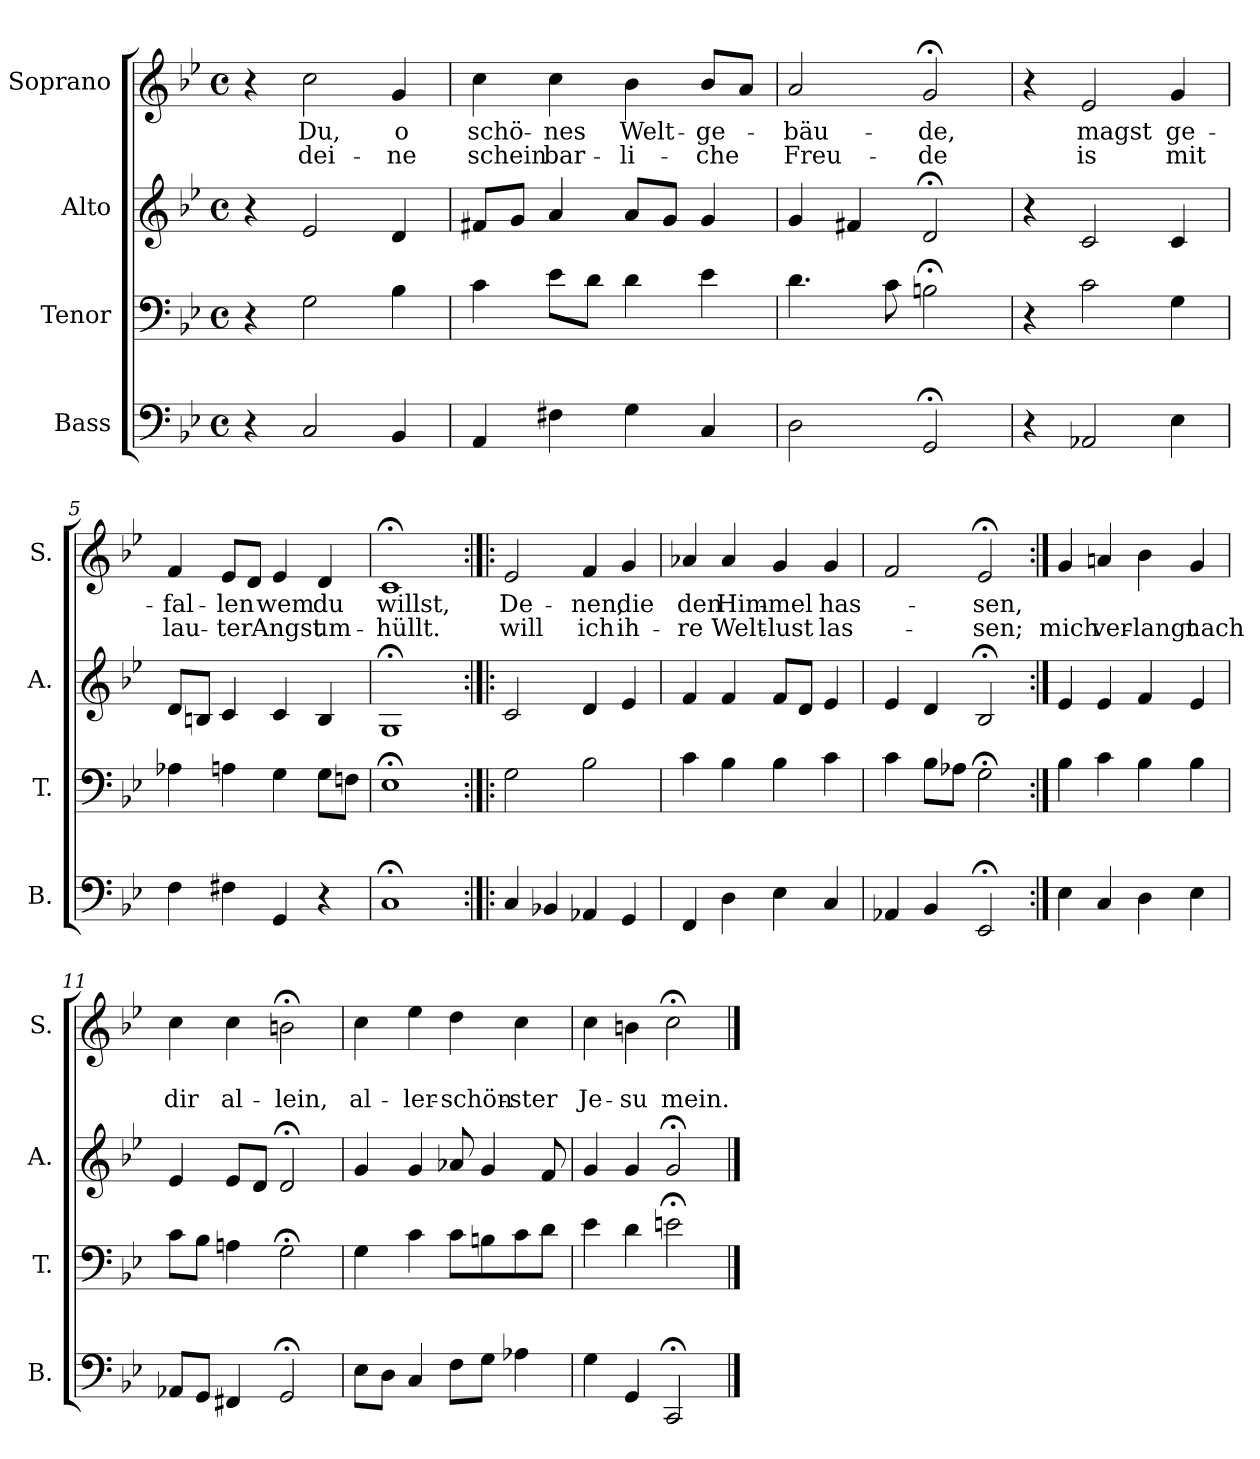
**kern	**kern	**kern	**kern	**text	**text
*part4	*part3	*part2	*part1	*part1	*part1
*staff4	*staff3	*staff2	*staff1	*staff1	*staff1
*I"Bass	*I"Tenor	*I"Alto	*I"Soprano	*	*
*I'B.	*I'T.	*I'A.	*I'S.	*	*
*clefF4	*clefF4	*clefG2	*clefG2	*	*
*k[b-e-]	*k[b-e-]	*k[b-e-]	*k[b-e-]	*	*
*B-:	*B-:	*B-:	*g:	*	*
*M4/4	*M4/4	*M4/4	*M4/4	*	*
*met(c)	*met(c)	*met(c)	*met(c)	*	*
=1	=1	=1	=1	=1	=1
4r	4r	4r	4r	.	.
!	!	!	!	!LO:LY:b	!LO:LY:b
2C/	2G\	2e-/	2cc\	Du,	dei-
!	!	!	!	!LO:LY:b	!LO:LY:b
4BB-/	4B-\	4d/	4g/	o	-ne
=2	=2	=2	=2	=2	=2
!	!	!	!	!LO:LY:b	!LO:LY:b
4AA/	4c\	8f#X/L	4cc\	schö-	schein
.	.	8g/J	.	.	.
!	!	!	!	!LO:LY:b	!LO:LY:b
4F#X\	8e-\L	4a/	4cc\	-nes	bar-
.	8d\J	.	.	.	.
!	!	!	!	!LO:LY:b	!LO:LY:b
4G\	4d\	8a/L	4b-\	Welt-	-li-
.	.	8g/J	.	.	.
!	!	!	!	!LO:LY:b	!LO:LY:b
4C/	4e-\	4g/	8b-/L	-ge-	-che
.	.	.	8a/J	.	.
=3	=3	=3	=3	=3	=3
!	!	!	!	!LO:LY:b	!LO:LY:b
2D\	4.d\	4g/	2a/	-bäu-	Freu-
.	.	4f#X/	.	.	.
.	8c\	.	.	.	.
!	!	!	!	!LO:LY:b	!LO:LY:b
2GG;</	2Bn;<\	2d;</	2g;</	-de,	-de
=4	=4	=4	=4	=4	=4
4r	4r	4r	4r	.	.
!	!	!	!	!LO:LY:b	!LO:LY:b
2AA-X/	2c\	2c/	2e-/	magst	is
!	!	!	!	!LO:LY:b	!LO:LY:b
4E-\	4G\	4c/	4g/	ge-	mit
=5	=5	=5	=5	=5	=5
!	!	!	!	!LO:LY:b	!LO:LY:b
4F\	4A-X\	8d/L	4f/	-fal-	lau-
.	.	8Bn/J	.	.	.
!	!	!	!	!LO:LY:b	!LO:LY:b
4F#X\	4An\	4c/	8e-/L	-len	-ter
.	.	.	8d/J	.	.
!	!	!	!	!LO:LY:b	!LO:LY:b
4GG/	4G\	4c/	4e-/	wem	Angst
!	!	!	!	!LO:LY:b	!LO:LY:b
4r	8G\L	4B/	4d/	du	um-
.	8Fn\J	.	.	.	.
=6	=6	=6	=6	=6	=6
!	!	!	!	!LO:LY:b	!LO:LY:b
1C;<	1E-;<	1G;<	1c;<	willst,	-hüllt.
!!LO:LB:g=z
=7:|!|:	=7:|!|:	=7:|!|:	=7:|!|:	=7:|!|:	=7:|!|:
!	!	!	!	!LO:LY:b	!LO:LY:b
4C/	2G\	2c/	2e-/	De-	will
4BB-X/	.	.	.	.	.
!	!	!	!	!LO:LY:b	!LO:LY:b
4AA-X/	2B-\	4d/	4f/	-nen,	ich
!	!	!	!	!LO:LY:b	!LO:LY:b
4GG/	.	4e-/	4g/	die	ih-
!!LO:LB:g=z
=8	=8	=8	=8	=8	=8
!	!	!	!	!LO:LY:b	!LO:LY:b
4FF/	4c\	4f/	4a-X/	den	-re
!	!	!	!	!LO:LY:b	!LO:LY:b
4D\	4B-\	4f/	4a-/	Him-	Welt-
!	!	!	!	!LO:LY:b	!LO:LY:b
4E-\	4B-\	8f/L	4g/	-mel	-lust
.	.	8d/J	.	.	.
!	!	!	!	!LO:LY:b	!LO:LY:b
4C/	4c\	4e-/	4g/	has-	las-
=9	=9	=9	=9	=9	=9
4AA-X/	4c\	4e-/	2f/	.	.
4BB-/	8B-\L	4d/	.	.	.
.	8A-X\J	.	.	.	.
!	!	!	!	!LO:LY:b	!LO:LY:b
2EE-;</	2G;<\	2B-;</	2e-;</	-sen,	-sen;
=10:|!	=10:|!	=10:|!	=10:|!	=10:|!	=10:|!
!	!	!	!	!	!LO:LY:b
4E-\	4B-\	4e-/	4g/	.	mich
!	!	!	!	!	!LO:LY:b
4C/	4c\	4e-/	4an/	.	ver-
!	!	!	!	!	!LO:LY:b
4D\	4B-\	4f/	4b-\	.	-langt
!	!	!	!	!	!LO:LY:b
4E-\	4B-\	4e-/	4g/	.	nach
=11	=11	=11	=11	=11	=11
!	!	!	!	!	!LO:LY:b
8AA-X/L	8c\L	4e-/	4cc\	.	dir
8GG/J	8B-\J	.	.	.	.
!	!	!	!	!	!LO:LY:b
4FF#X/	4An\	8e-/L	4cc\	.	al-
.	.	8d/J	.	.	.
!	!	!	!	!	!LO:LY:b
2GG;</	2G;<\	2d;</	2bn;<\	.	-lein,
=12	=12	=12	=12	=12	=12
!	!	!	!	!	!LO:LY:b
8E-\L	4G\	4g/	4cc\	.	al-
8D\J	.	.	.	.	.
!	!	!	!	!	!LO:LY:b
4C/	4c\	4g/	4ee-\	.	-ler-
!	!	!	!	!	!LO:LY:b
8F\L	8c\L	8a-X/	4dd\	.	-schön-
8G\J	8Bn\	4g/	.	.	.
!	!	!	!	!	!LO:LY:b
4A-X\	8c\	.	4cc\	.	-ster
.	8d\J	8f/	.	.	.
!!LO:PB:g=z
=13	=13	=13	=13	=13	=13
!	!	!	!	!	!LO:LY:b
4G\	4e-\	4g/	4cc\	.	Je-
!	!	!	!	!	!LO:LY:b
4GG/	4d\	4g/	4bn\	.	-su
!	!	!	!	!	!LO:LY:b
2CC;</	2en;<\	2g;</	2cc;<\	.	mein.
==	==	==	==	==	==
*-	*-	*-	*-	*-	*-
